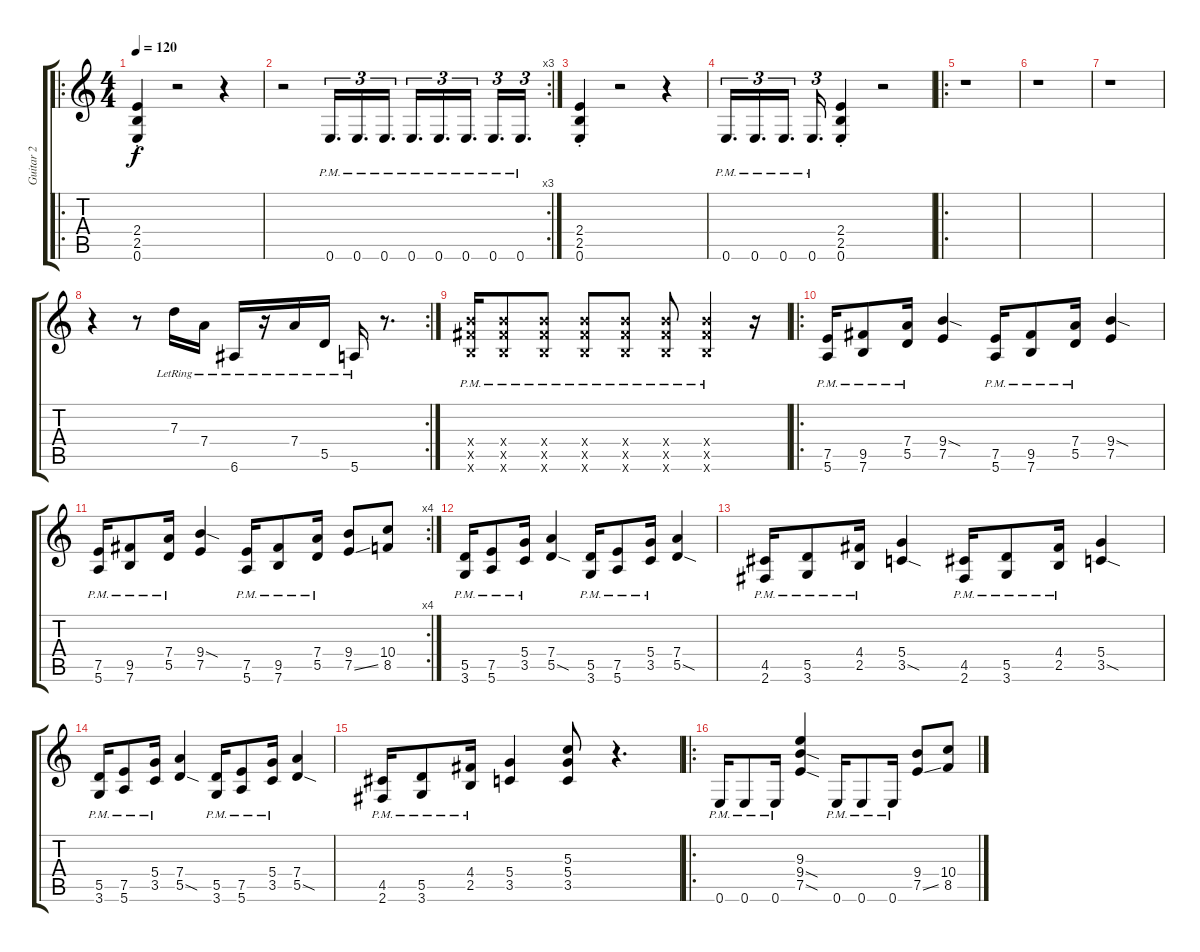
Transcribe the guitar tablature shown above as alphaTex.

\track ("Guitar 2" "Guitar 2") {instrument distortionguitar}
\staff {score tabs}
\tuning (E4 B3 G3 D3 A2 E2) {hide}
\ro
\ts (4 4)
\tempo 120
\clef g2
\ks c
(2.4{st} 2.5{st} 0.6{st}).4{dy f instrument distortionguitar} r.2 r.4 |
\rc 3
r.2 0.6{pm}.16{d tu (3 2)} 0.6{pm}.16{d tu (3 2)} 0.6{pm}.16{d tu (3 2)} 0.6{pm}.16{d tu (3 2)} 0.6{pm}.16{d tu (3 2)} 0.6{pm}.16{d tu (3 2)} 0.6{pm}.16{d tu (3 2)} 0.6{pm}.16{d tu (3 2)} |
(2.4{st} 2.5{st} 0.6{st}).4 r.2 r.4 |
0.6{pm}.16{d tu (3 2)} 0.6{pm}.16{d tu (3 2)} 0.6{pm}.16{d tu (3 2)} 0.6{pm}.16{d tu (3 2)} (2.4{st} 2.5{st} 0.6{st}).4 r.2 |
\ro
r.1 |
r.1 |
r.1 |
\rc 2
r.4 r.8 7.3{lr}.16 7.4{lr}.16 6.6{lr}.16 r.16 7.4{lr}.16 5.5{lr}.16 5.6{lr}.16 r.8{d} |
(9.4{pm x} 9.5{pm x} 7.6{pm x}).16 (9.4{pm x} 9.5{pm x} 7.6{pm x}).8 (9.4{pm x} 9.5{pm x} 7.6{pm x}).8 (9.4{pm x} 9.5{pm x} 7.6{pm x}).8 (9.4{pm x} 9.5{pm x} 7.6{pm x}).8 (9.4{pm x} 9.5{pm x} 7.6{pm x}).8 (9.4{pm x} 9.5{pm x} 7.6{pm x}).4 r.16 |
\ro
(7.5{pm} 5.6{pm}).16 (9.5{pm} 7.6{pm}).8 (7.4{pm} 5.5{pm}).16 (9.4{sod} 7.5).4 (7.5{pm} 5.6{pm}).16 (9.5{pm} 7.6{pm}).8 (7.4{pm} 5.5{pm}).16 (9.4{sod} 7.5).4 |
\rc 4
(7.5{pm} 5.6{pm}).16 (9.5{pm} 7.6{pm}).8 (7.4{pm} 5.5{pm}).16 (9.4{sod} 7.5).4 (7.5{pm} 5.6{pm}).16 (9.5{pm} 7.6{pm}).8 (7.4{pm} 5.5{pm}).16 (9.4 7.5{ss}).8 (10.4 8.5).8 |
(5.5{pm} 3.6{pm}).16 (7.5{pm} 5.6{pm}).8 (5.4{pm} 3.5{pm}).16 (7.4 5.5{sod}).4 (5.5{pm} 3.6{pm}).16 (7.5{pm} 5.6{pm}).8 (5.4{pm} 3.5{pm}).16 (7.4 5.5{sod}).4 |
(4.5{pm} 2.6{pm}).16 (5.5{pm} 3.6{pm}).8 (4.4{pm} 2.5{pm}).16 (5.4 3.5{sod}).4 (4.5{pm} 2.6{pm}).16 (5.5{pm} 3.6{pm}).8 (4.4{pm} 2.5{pm}).16 (5.4 3.5{sod}).4 |
(5.5{pm} 3.6{pm}).16 (7.5{pm} 5.6{pm}).8 (5.4{pm} 3.5{pm}).16 (7.4 5.5{sod}).4 (5.5{pm} 3.6{pm}).16 (7.5{pm} 5.6{pm}).8 (5.4{pm} 3.5{pm}).16 (7.4 5.5{sod}).4 |
(4.5{pm} 2.6{pm}).16 (5.5{pm} 3.6{pm}).8 (4.4{pm} 2.5{pm}).16 (5.4 3.5).4 (5.3 5.4 3.5).8 r.4{d} |
\ro
0.6{pm}.16 0.6{pm}.8 0.6{pm}.16 (9.3 9.4{sod} 7.5{sod}).4 0.6{pm}.16 0.6{pm}.8 0.6{pm}.16 (9.4 7.5{ss}).8 (10.4 8.5).8
